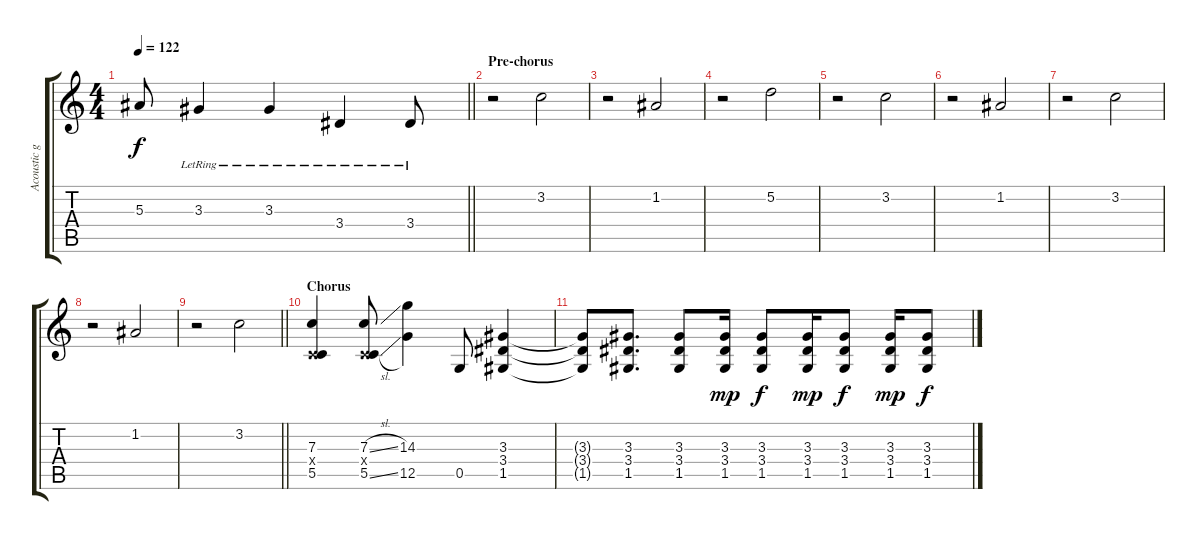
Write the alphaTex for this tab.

\track ("Acoustic guitar 02" "Acoustic g") {instrument acousticguitarsteel}
\staff {score tabs}
\tuning (D4 A3 F3 C3 G2 C2) {hide}
\ts (4 4)
\tempo 122
\clef g2
\barLineRight lightlight
\ks c
5.3{t}.8{dy f} 3.3{lr}.4 3.3{lr}.4 3.4{lr}.4 3.4{lr}.8 |
\section ("" "Pre-chorus")
r.2{volume 13} 3.2.2 |
r.2 1.2.2 |
r.2 5.2.2 |
r.2 3.2.2 |
r.2 1.2.2 |
r.2 3.2.2 |
r.2 1.2.2 |
\barLineRight lightlight
r.2 3.2.2 |
\section ("" "Chorus")
(7.3 0.4{x} 5.5).4{volume 8} (7.3{sl} 0.4{x} 5.5{sl}).8 (14.3 12.5).4 0.5.8 (3.3 3.4 1.5).4 |
(3.3{t} 3.4{t} 1.5{t}).8 (3.3 3.4 1.5).8{d} (3.3 3.4 1.5).8 (3.3 3.4 1.5).16{dy mp} (3.3 3.4 1.5).8{dy f} (3.3 3.4 1.5).16{dy mp} (3.3 3.4 1.5).8{dy f} (3.3 3.4 1.5).16{dy mp} (3.3 3.4 1.5).8{dy f}
